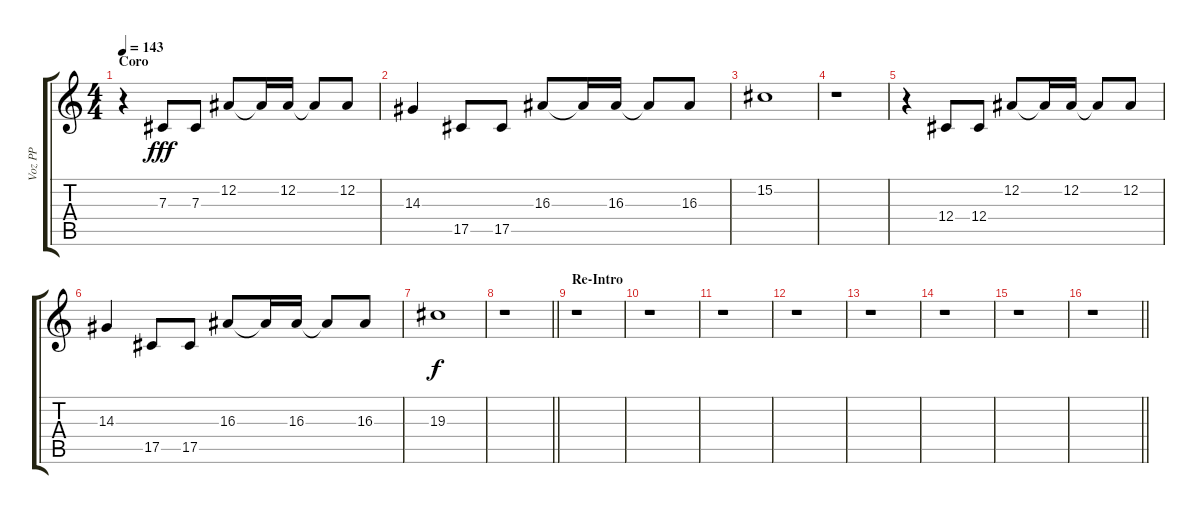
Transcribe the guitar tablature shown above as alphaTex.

\track ("Voz PP" "Voz PP") {instrument bassoon}
\staff {score tabs}
\tuning (Eb4 Bb3 Gb3 Db3 Ab2 Eb2) {hide}
\ts (4 4)
\section ("" "Coro")
\tempo 143
\clef g2
\ks c
r.4{dy fff} 7.3.8 7.3.8 12.2.8 12.2{t}.16 12.2.16 12.2{t}.8 12.2.8 |
14.3.4 17.5.8 17.5.8 16.3.8 16.3{t}.16 16.3.16 16.3{t}.8 16.3.8 |
15.2.1 |
r.1 |
r.4 12.4.8 12.4.8 12.2.8 12.2{t}.16 12.2.16 12.2{t}.8 12.2.8 |
14.3.4 17.5.8 17.5.8 16.3.8 16.3{t}.16 16.3.16 16.3{t}.8 16.3.8 |
19.3.1{dy f} |
\barLineRight lightlight
r.1 |
\section ("" "Re-Intro")
r.1 |
r.1 |
r.1 |
r.1 |
r.1 |
r.1 |
r.1 |
\barLineRight lightlight
r.1
